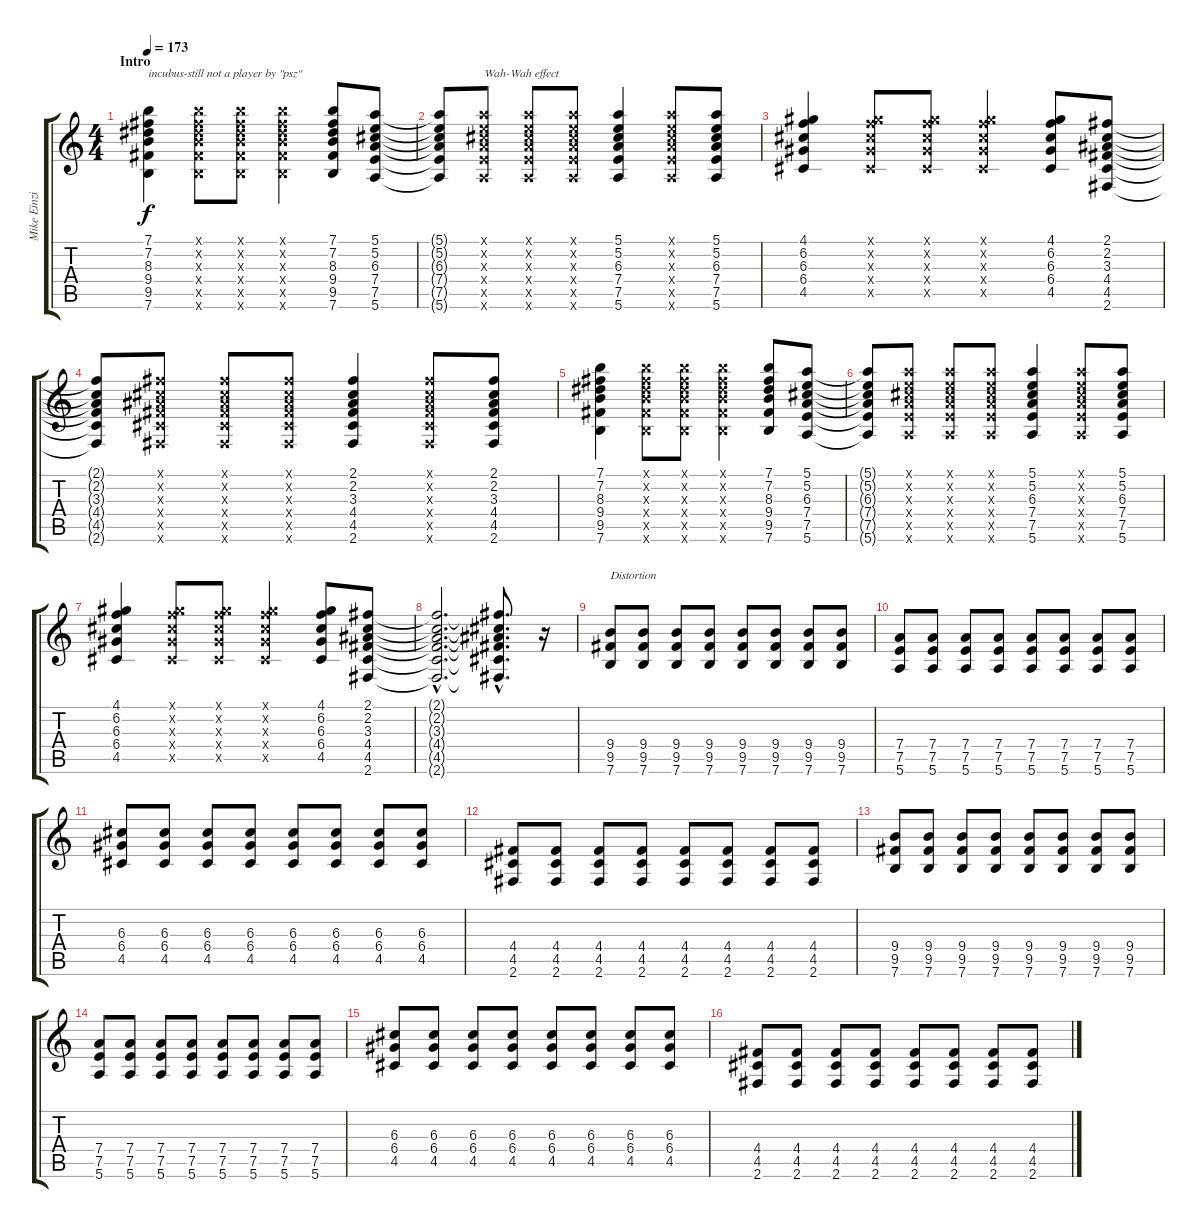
\track ("Mike Einziger-Guitar" "Mike Einzi") {instrument overdrivenguitar}
\staff {score tabs}
\tuning (E4 B3 G3 D3 A2 E2) {hide}
\ts (4 4)
\section ("" "Intro")
\tempo 173
\clef g2
\ks c
(7.1 7.2 8.3 9.4 9.5 7.6).4{txt "incubus-still not a player by \"psz\"" dy f instrument electricguitarclean} (7.1{x} 7.2{x} 8.3{x} 9.4{x} 9.5{x} 7.6{x}).8 (7.1{x} 7.2{x} 8.3{x} 9.4{x} 9.5{x} 7.6{x}).8 (7.1{x} 7.2{x} 8.3{x} 9.4{x} 9.5{x} 7.6{x}).4 (7.1 7.2 8.3 9.4 9.5 7.6).8 (5.1 5.2 6.3 7.4 7.5 5.6).8 |
(5.1{t} 5.2{t} 6.3{t} 7.4{t} 7.5{t} 5.6{t}).8 (5.1{x} 5.2{x} 6.3{x} 7.4{x} 7.5{x} 5.6{x}).8{txt "Wah-Wah effect"} (5.1{x} 5.2{x} 6.3{x} 7.4{x} 7.5{x} 5.6{x}).8 (5.1{x} 5.2{x} 6.3{x} 7.4{x} 7.5{x} 5.6{x}).8 (5.1 5.2 6.3 7.4 7.5 5.6).4 (5.1{x} 5.2{x} 6.3{x} 7.4{x} 7.5{x} 5.6{x}).8 (5.1 5.2 6.3 7.4 7.5 5.6).8 |
(4.1 6.2 6.3 6.4 4.5).4 (4.1{x} 6.2{x} 6.3{x} 6.4{x} 4.5{x}).8 (4.1{x} 6.2{x} 6.3{x} 6.4{x} 4.5{x}).8 (4.1{x} 6.2{x} 6.3{x} 6.4{x} 4.5{x}).4 (4.1 6.2 6.3 6.4 4.5).8 (2.1 2.2 3.3 4.4 4.5 2.6).8 |
(2.1{t} 2.2{t} 3.3{t} 4.4{t} 4.5{t} 2.6{t}).8 (2.1{x} 2.2{x} 3.3{x} 4.4{x} 4.5{x} 2.6{x}).8 (2.1{x} 2.2{x} 3.3{x} 4.4{x} 4.5{x} 2.6{x}).8 (2.1{x} 2.2{x} 3.3{x} 4.4{x} 4.5{x} 2.6{x}).8 (2.1 2.2 3.3 4.4 4.5 2.6).4 (2.1{x} 2.2{x} 3.3{x} 4.4{x} 4.5{x} 2.6{x}).8 (2.1 2.2 3.3 4.4 4.5 2.6).8 |
(7.1 7.2 8.3 9.4 9.5 7.6).4 (7.1{x} 7.2{x} 8.3{x} 9.4{x} 9.5{x} 7.6{x}).8 (7.1{x} 7.2{x} 8.3{x} 9.4{x} 9.5{x} 7.6{x}).8 (7.1{x} 7.2{x} 8.3{x} 9.4{x} 9.5{x} 7.6{x}).4 (7.1 7.2 8.3 9.4 9.5 7.6).8 (5.1 5.2 6.3 7.4 7.5 5.6).8 |
(5.1{t} 5.2{t} 6.3{t} 7.4{t} 7.5{t} 5.6{t}).8 (5.1{x} 5.2{x} 6.3{x} 7.4{x} 7.5{x} 5.6{x}).8 (5.1{x} 5.2{x} 6.3{x} 7.4{x} 7.5{x} 5.6{x}).8 (5.1{x} 5.2{x} 6.3{x} 7.4{x} 7.5{x} 5.6{x}).8 (5.1 5.2 6.3 7.4 7.5 5.6).4 (5.1{x} 5.2{x} 6.3{x} 7.4{x} 7.5{x} 5.6{x}).8 (5.1 5.2 6.3 7.4 7.5 5.6).8 |
(4.1 6.2 6.3 6.4 4.5).4 (4.1{x} 6.2{x} 6.3{x} 6.4{x} 4.5{x}).8 (4.1{x} 6.2{x} 6.3{x} 6.4{x} 4.5{x}).8 (4.1{x} 6.2{x} 6.3{x} 6.4{x} 4.5{x}).4 (4.1 6.2 6.3 6.4 4.5).8 (2.1 2.2 3.3 4.4 4.5 2.6).8 |
(2.1{hac t} 2.2{hac t} 3.3{hac t} 4.4{hac t} 4.5{hac t} 2.6{hac t}).2{d} (2.1{hac t} 2.2{hac t} 3.3{hac t} 4.4{hac t} 4.5{hac t} 2.6{hac t}).8{d} r.16 |
(9.4 9.5 7.6).8{txt "Distortion" instrument overdrivenguitar} (9.4 9.5 7.6).8 (9.4 9.5 7.6).8 (9.4 9.5 7.6).8 (9.4 9.5 7.6).8 (9.4 9.5 7.6).8 (9.4 9.5 7.6).8 (9.4 9.5 7.6).8 |
(7.4 7.5 5.6).8 (7.4 7.5 5.6).8 (7.4 7.5 5.6).8 (7.4 7.5 5.6).8 (7.4 7.5 5.6).8 (7.4 7.5 5.6).8 (7.4 7.5 5.6).8 (7.4 7.5 5.6).8 |
(6.3 6.4 4.5).8 (6.3 6.4 4.5).8 (6.3 6.4 4.5).8 (6.3 6.4 4.5).8 (6.3 6.4 4.5).8 (6.3 6.4 4.5).8 (6.3 6.4 4.5).8 (6.3 6.4 4.5).8 |
(4.4 4.5 2.6).8 (4.4 4.5 2.6).8 (4.4 4.5 2.6).8 (4.4 4.5 2.6).8 (4.4 4.5 2.6).8 (4.4 4.5 2.6).8 (4.4 4.5 2.6).8 (4.4 4.5 2.6).8 |
(9.4 9.5 7.6).8 (9.4 9.5 7.6).8 (9.4 9.5 7.6).8 (9.4 9.5 7.6).8 (9.4 9.5 7.6).8 (9.4 9.5 7.6).8 (9.4 9.5 7.6).8 (9.4 9.5 7.6).8 |
(7.4 7.5 5.6).8 (7.4 7.5 5.6).8 (7.4 7.5 5.6).8 (7.4 7.5 5.6).8 (7.4 7.5 5.6).8 (7.4 7.5 5.6).8 (7.4 7.5 5.6).8 (7.4 7.5 5.6).8 |
(6.3 6.4 4.5).8 (6.3 6.4 4.5).8 (6.3 6.4 4.5).8 (6.3 6.4 4.5).8 (6.3 6.4 4.5).8 (6.3 6.4 4.5).8 (6.3 6.4 4.5).8 (6.3 6.4 4.5).8 |
(4.4 4.5 2.6).8 (4.4 4.5 2.6).8 (4.4 4.5 2.6).8 (4.4 4.5 2.6).8 (4.4 4.5 2.6).8 (4.4 4.5 2.6).8 (4.4 4.5 2.6).8 (4.4 4.5 2.6).8
